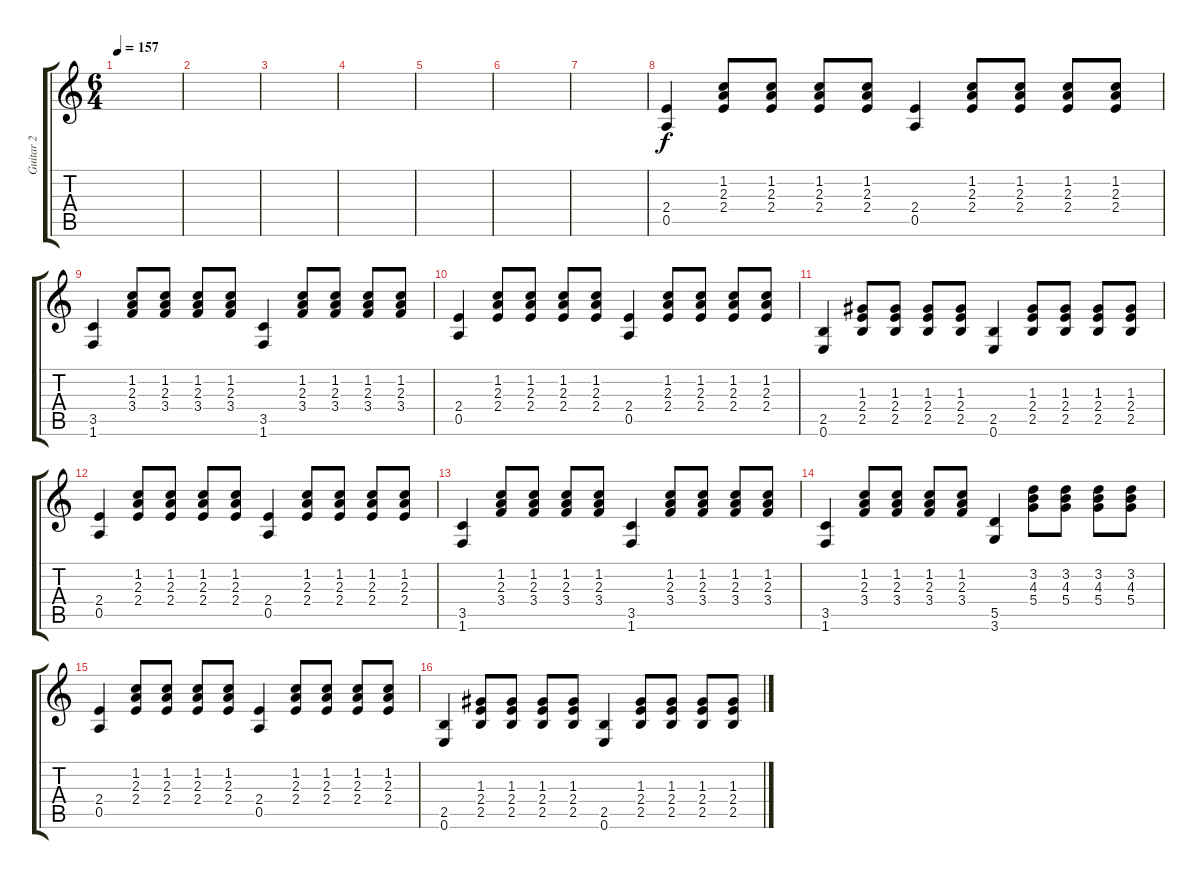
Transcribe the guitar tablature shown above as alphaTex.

\track ("Guitar 2" "Guitar 2") {instrument acousticguitarsteel}
\staff {score tabs}
\tuning (E4 B3 G3 D3 A2 E2) {hide}
\ts (6 4)
\tempo 157
\clef g2
\ks c
|
|
|
|
|
|
|
(2.4 0.5).4 (1.2 2.3 2.4).8 (1.2 2.3 2.4).8 (1.2 2.3 2.4).8 (1.2 2.3 2.4).8 (2.4 0.5).4 (1.2 2.3 2.4).8 (1.2 2.3 2.4).8 (1.2 2.3 2.4).8 (1.2 2.3 2.4).8 |
(3.5 1.6).4 (1.2 2.3 3.4).8 (1.2 2.3 3.4).8 (1.2 2.3 3.4).8 (1.2 2.3 3.4).8 (3.5 1.6).4 (1.2 2.3 3.4).8 (1.2 2.3 3.4).8 (1.2 2.3 3.4).8 (1.2 2.3 3.4).8 |
(2.4 0.5).4 (1.2 2.3 2.4).8 (1.2 2.3 2.4).8 (1.2 2.3 2.4).8 (1.2 2.3 2.4).8 (2.4 0.5).4 (1.2 2.3 2.4).8 (1.2 2.3 2.4).8 (1.2 2.3 2.4).8 (1.2 2.3 2.4).8 |
(2.5 0.6).4 (1.3 2.4 2.5).8 (1.3 2.4 2.5).8 (1.3 2.4 2.5).8 (1.3 2.4 2.5).8 (2.5 0.6).4 (1.3 2.4 2.5).8 (1.3 2.4 2.5).8 (1.3 2.4 2.5).8 (1.3 2.4 2.5).8 |
(2.4 0.5).4 (1.2 2.3 2.4).8 (1.2 2.3 2.4).8 (1.2 2.3 2.4).8 (1.2 2.3 2.4).8 (2.4 0.5).4 (1.2 2.3 2.4).8 (1.2 2.3 2.4).8 (1.2 2.3 2.4).8 (1.2 2.3 2.4).8 |
(3.5 1.6).4 (1.2 2.3 3.4).8 (1.2 2.3 3.4).8 (1.2 2.3 3.4).8 (1.2 2.3 3.4).8 (3.5 1.6).4 (1.2 2.3 3.4).8 (1.2 2.3 3.4).8 (1.2 2.3 3.4).8 (1.2 2.3 3.4).8 |
(3.5 1.6).4 (1.2 2.3 3.4).8 (1.2 2.3 3.4).8 (1.2 2.3 3.4).8 (1.2 2.3 3.4).8 (5.5 3.6).4 (3.2 4.3 5.4).8 (3.2 4.3 5.4).8 (3.2 4.3 5.4).8 (3.2 4.3 5.4).8 |
(2.4 0.5).4 (1.2 2.3 2.4).8 (1.2 2.3 2.4).8 (1.2 2.3 2.4).8 (1.2 2.3 2.4).8 (2.4 0.5).4 (1.2 2.3 2.4).8 (1.2 2.3 2.4).8 (1.2 2.3 2.4).8 (1.2 2.3 2.4).8 |
(2.5 0.6).4 (1.3 2.4 2.5).8 (1.3 2.4 2.5).8 (1.3 2.4 2.5).8 (1.3 2.4 2.5).8 (2.5 0.6).4 (1.3 2.4 2.5).8 (1.3 2.4 2.5).8 (1.3 2.4 2.5).8 (1.3 2.4 2.5).8
